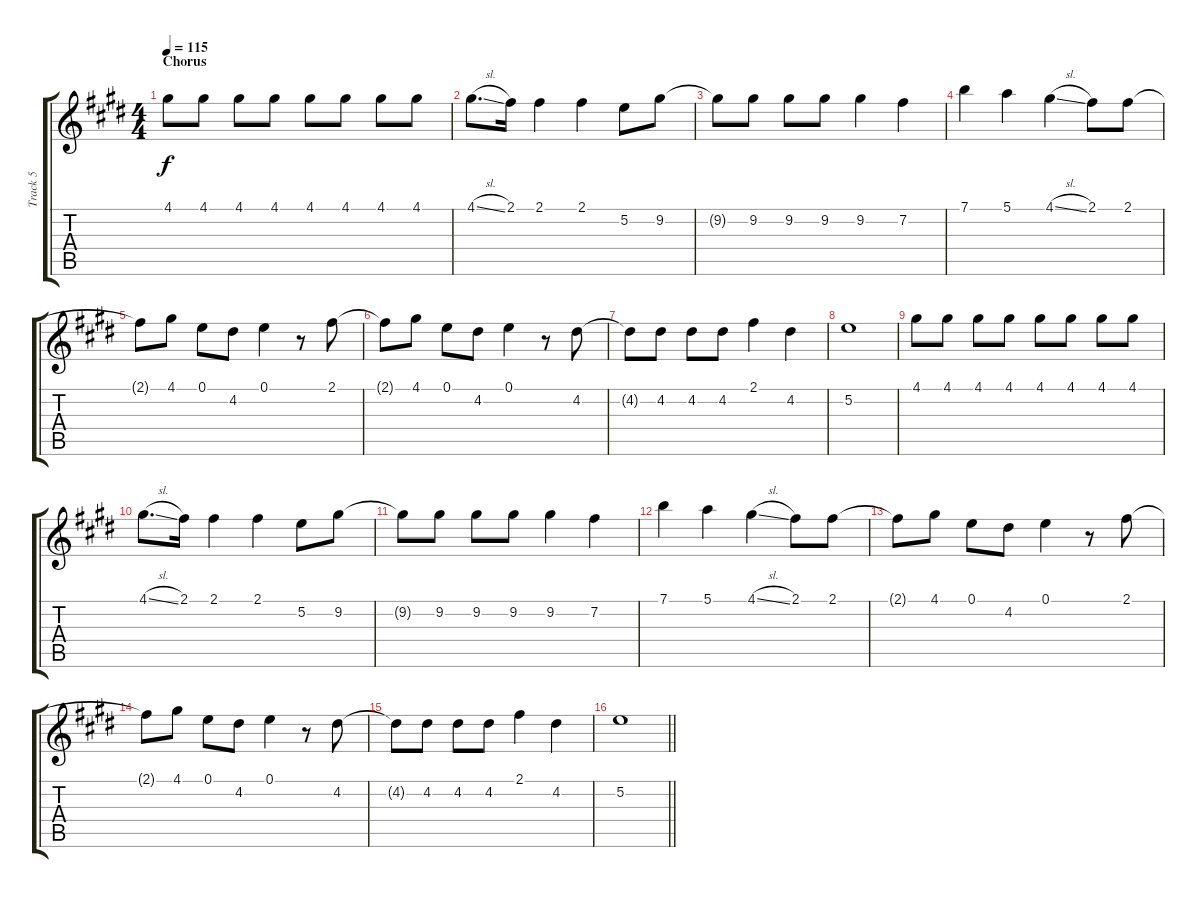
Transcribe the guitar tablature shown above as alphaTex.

\track ("Track 5" "Track 5") {instrument acousticguitarnylon}
\staff {score tabs}
\tuning (E4 B3 G3 D3 A2 E2) {hide}
\ts (4 4)
\section ("" "Chorus")
\tempo 115
\clef g2
\ks e
4.1.8{dy f} 4.1.8 4.1.8 4.1.8 4.1.8 4.1.8 4.1.8 4.1.8 |
4.1{sl}.8{d} 2.1.16 2.1.4 2.1.4 5.2.8 9.2.8 |
9.2{t}.8 9.2.8 9.2.8 9.2.8 9.2.4 7.2.4 |
7.1.4 5.1.4 4.1{sl}.4 2.1.8 2.1.8 |
2.1{t}.8 4.1.8 0.1.8 4.2.8 0.1.4 r.8 2.1.8 |
2.1{t}.8 4.1.8 0.1.8 4.2.8 0.1.4 r.8 4.2.8 |
4.2{t}.8 4.2.8 4.2.8 4.2.8 2.1.4 4.2.4 |
5.2.1 |
4.1.8 4.1.8 4.1.8 4.1.8 4.1.8 4.1.8 4.1.8 4.1.8 |
4.1{sl}.8{d} 2.1.16 2.1.4 2.1.4 5.2.8 9.2.8 |
9.2{t}.8 9.2.8 9.2.8 9.2.8 9.2.4 7.2.4 |
7.1.4 5.1.4 4.1{sl}.4 2.1.8 2.1.8 |
2.1{t}.8 4.1.8 0.1.8 4.2.8 0.1.4 r.8 2.1.8 |
2.1{t}.8 4.1.8 0.1.8 4.2.8 0.1.4 r.8 4.2.8 |
4.2{t}.8 4.2.8 4.2.8 4.2.8 2.1.4 4.2.4 |
\barLineRight lightlight
5.2.1
